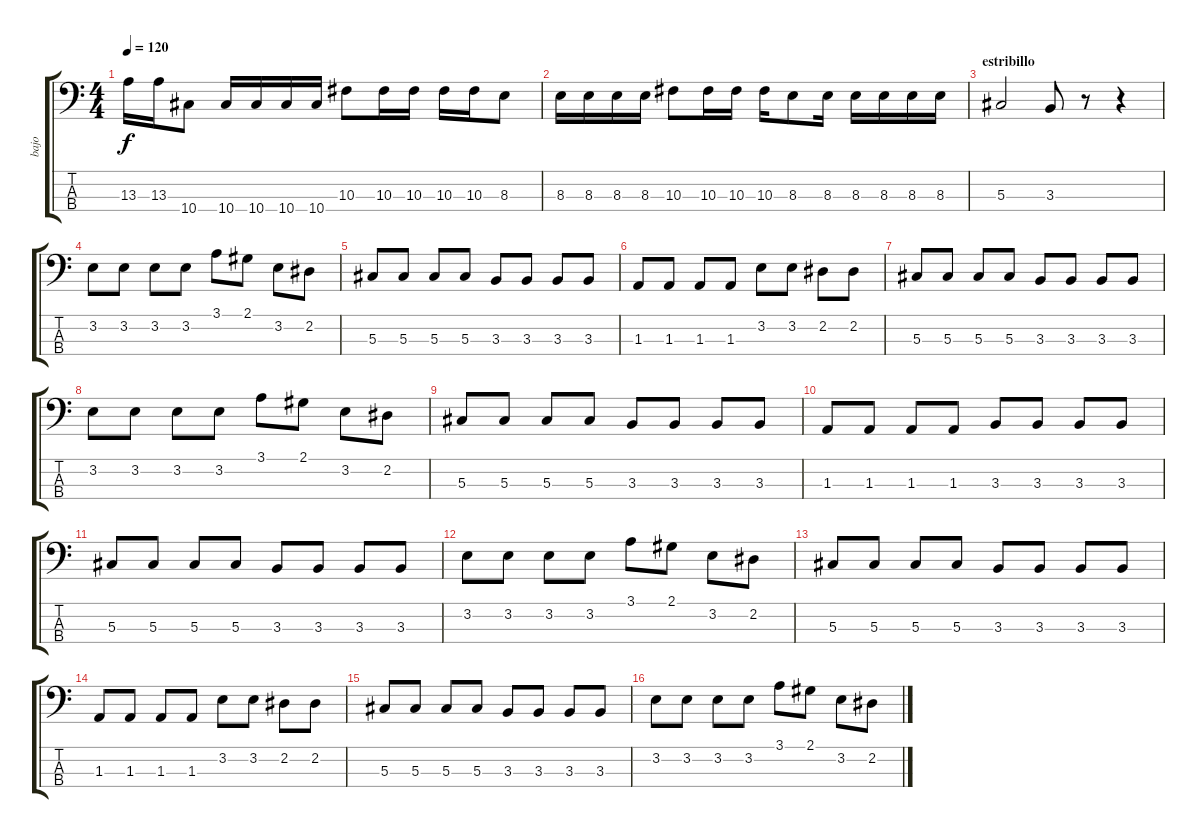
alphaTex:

\track ("bajo" "bajo") {instrument electricbassfinger}
\staff {score tabs}
\tuning (Gb2 Db2 Ab1 Eb1) {hide}
\ts (4 4)
\tempo 120
\clef f4
\ks c
13.3.16{dy f} 13.3.16 10.4.8 10.4.16 10.4.16 10.4.16 10.4.16 10.3.8 10.3.16 10.3.16 10.3.16 10.3.16 8.3.8 |
8.3.16 8.3.16 8.3.16 8.3.16 10.3.8 10.3.16 10.3.16 10.3.16 8.3.8 8.3.16 8.3.16 8.3.16 8.3.16 8.3.16 |
\section ("" "estribillo")
5.3.2 3.3.8 r.8 r.4 |
3.2.8 3.2.8 3.2.8 3.2.8 3.1.8 2.1.8 3.2.8 2.2.8 |
5.3.8 5.3.8 5.3.8 5.3.8 3.3.8 3.3.8 3.3.8 3.3.8 |
1.3.8 1.3.8 1.3.8 1.3.8 3.2.8 3.2.8 2.2.8 2.2.8 |
5.3.8 5.3.8 5.3.8 5.3.8 3.3.8 3.3.8 3.3.8 3.3.8 |
3.2.8 3.2.8 3.2.8 3.2.8 3.1.8 2.1.8 3.2.8 2.2.8 |
5.3.8 5.3.8 5.3.8 5.3.8 3.3.8 3.3.8 3.3.8 3.3.8 |
1.3.8 1.3.8 1.3.8 1.3.8 3.3.8 3.3.8 3.3.8 3.3.8 |
5.3.8 5.3.8 5.3.8 5.3.8 3.3.8 3.3.8 3.3.8 3.3.8 |
3.2.8 3.2.8 3.2.8 3.2.8 3.1.8 2.1.8 3.2.8 2.2.8 |
5.3.8 5.3.8 5.3.8 5.3.8 3.3.8 3.3.8 3.3.8 3.3.8 |
1.3.8 1.3.8 1.3.8 1.3.8 3.2.8 3.2.8 2.2.8 2.2.8 |
5.3.8 5.3.8 5.3.8 5.3.8 3.3.8 3.3.8 3.3.8 3.3.8 |
3.2.8 3.2.8 3.2.8 3.2.8 3.1.8 2.1.8 3.2.8 2.2.8
